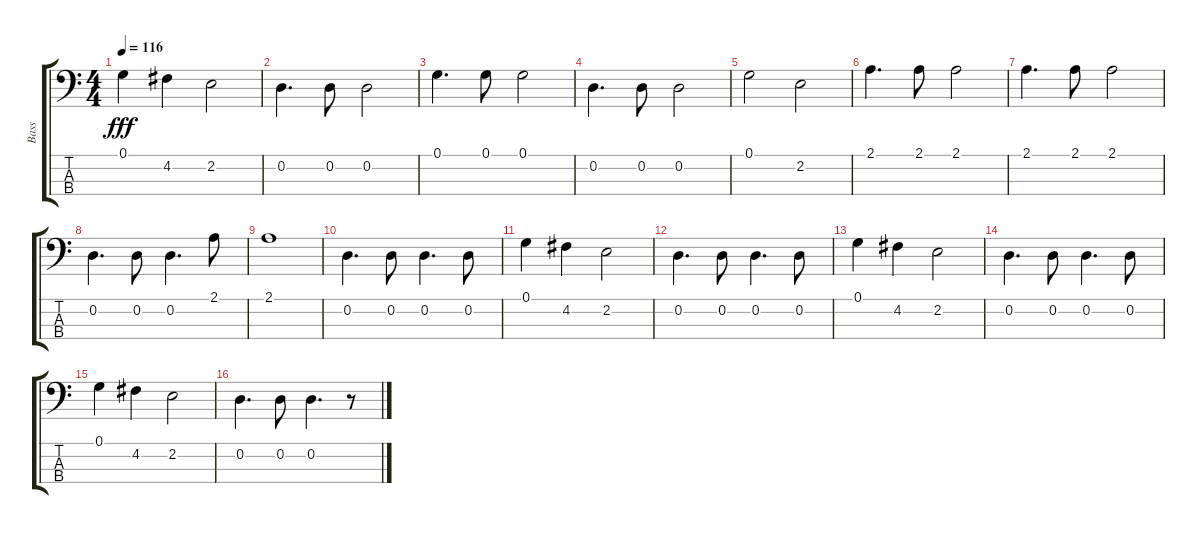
\track ("Bass" "Bass") {instrument electricbassfinger}
\staff {score tabs}
\tuning (G2 D2 A1 E1) {hide}
\ts (4 4)
\tempo 116
\clef f4
\ks c
0.1.4{dy fff} 4.2.4 2.2.2 |
0.2.4{d} 0.2.8 0.2.2 |
0.1.4{d} 0.1.8 0.1.2 |
0.2.4{d} 0.2.8 0.2.2 |
0.1.2 2.2.2 |
2.1.4{d} 2.1.8 2.1.2 |
2.1.4{d} 2.1.8 2.1.2 |
0.2.4{d} 0.2.8 0.2.4{d} 2.1.8 |
2.1.1 |
0.2.4{d} 0.2.8 0.2.4{d} 0.2.8 |
0.1.4 4.2.4 2.2.2 |
0.2.4{d} 0.2.8 0.2.4{d} 0.2.8 |
0.1.4 4.2.4 2.2.2 |
0.2.4{d} 0.2.8 0.2.4{d} 0.2.8 |
0.1.4 4.2.4 2.2.2 |
0.2.4{d} 0.2.8 0.2.4{d} r.8
